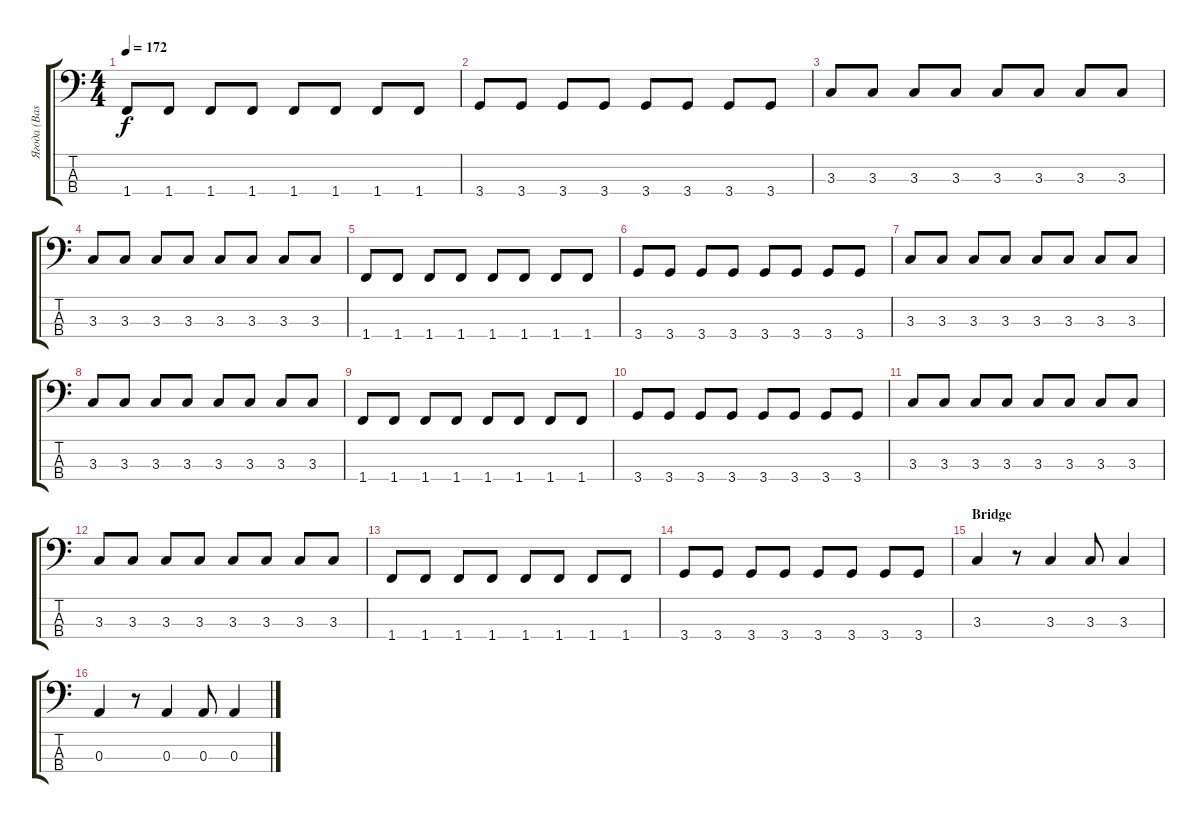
\track ("Ягода (Bass)" "Ягода (Bas") {instrument electricbassfinger}
\staff {score tabs}
\tuning (G2 D2 A1 E1) {hide}
\ts (4 4)
\tempo 172
\clef f4
\ks c
1.4.8{dy f} 1.4.8 1.4.8 1.4.8 1.4.8 1.4.8 1.4.8 1.4.8 |
3.4.8 3.4.8 3.4.8 3.4.8 3.4.8 3.4.8 3.4.8 3.4.8 |
3.3.8 3.3.8 3.3.8 3.3.8 3.3.8 3.3.8 3.3.8 3.3.8 |
3.3.8 3.3.8 3.3.8 3.3.8 3.3.8 3.3.8 3.3.8 3.3.8 |
1.4.8 1.4.8 1.4.8 1.4.8 1.4.8 1.4.8 1.4.8 1.4.8 |
3.4.8 3.4.8 3.4.8 3.4.8 3.4.8 3.4.8 3.4.8 3.4.8 |
3.3.8 3.3.8 3.3.8 3.3.8 3.3.8 3.3.8 3.3.8 3.3.8 |
3.3.8 3.3.8 3.3.8 3.3.8 3.3.8 3.3.8 3.3.8 3.3.8 |
1.4.8 1.4.8 1.4.8 1.4.8 1.4.8 1.4.8 1.4.8 1.4.8 |
3.4.8 3.4.8 3.4.8 3.4.8 3.4.8 3.4.8 3.4.8 3.4.8 |
3.3.8 3.3.8 3.3.8 3.3.8 3.3.8 3.3.8 3.3.8 3.3.8 |
3.3.8 3.3.8 3.3.8 3.3.8 3.3.8 3.3.8 3.3.8 3.3.8 |
1.4.8 1.4.8 1.4.8 1.4.8 1.4.8 1.4.8 1.4.8 1.4.8 |
3.4.8 3.4.8 3.4.8 3.4.8 3.4.8 3.4.8 3.4.8 3.4.8 |
\section ("" "Bridge")
3.3.4 r.8 3.3.4 3.3.8 3.3.4 |
0.3.4 r.8 0.3.4 0.3.8 0.3.4
